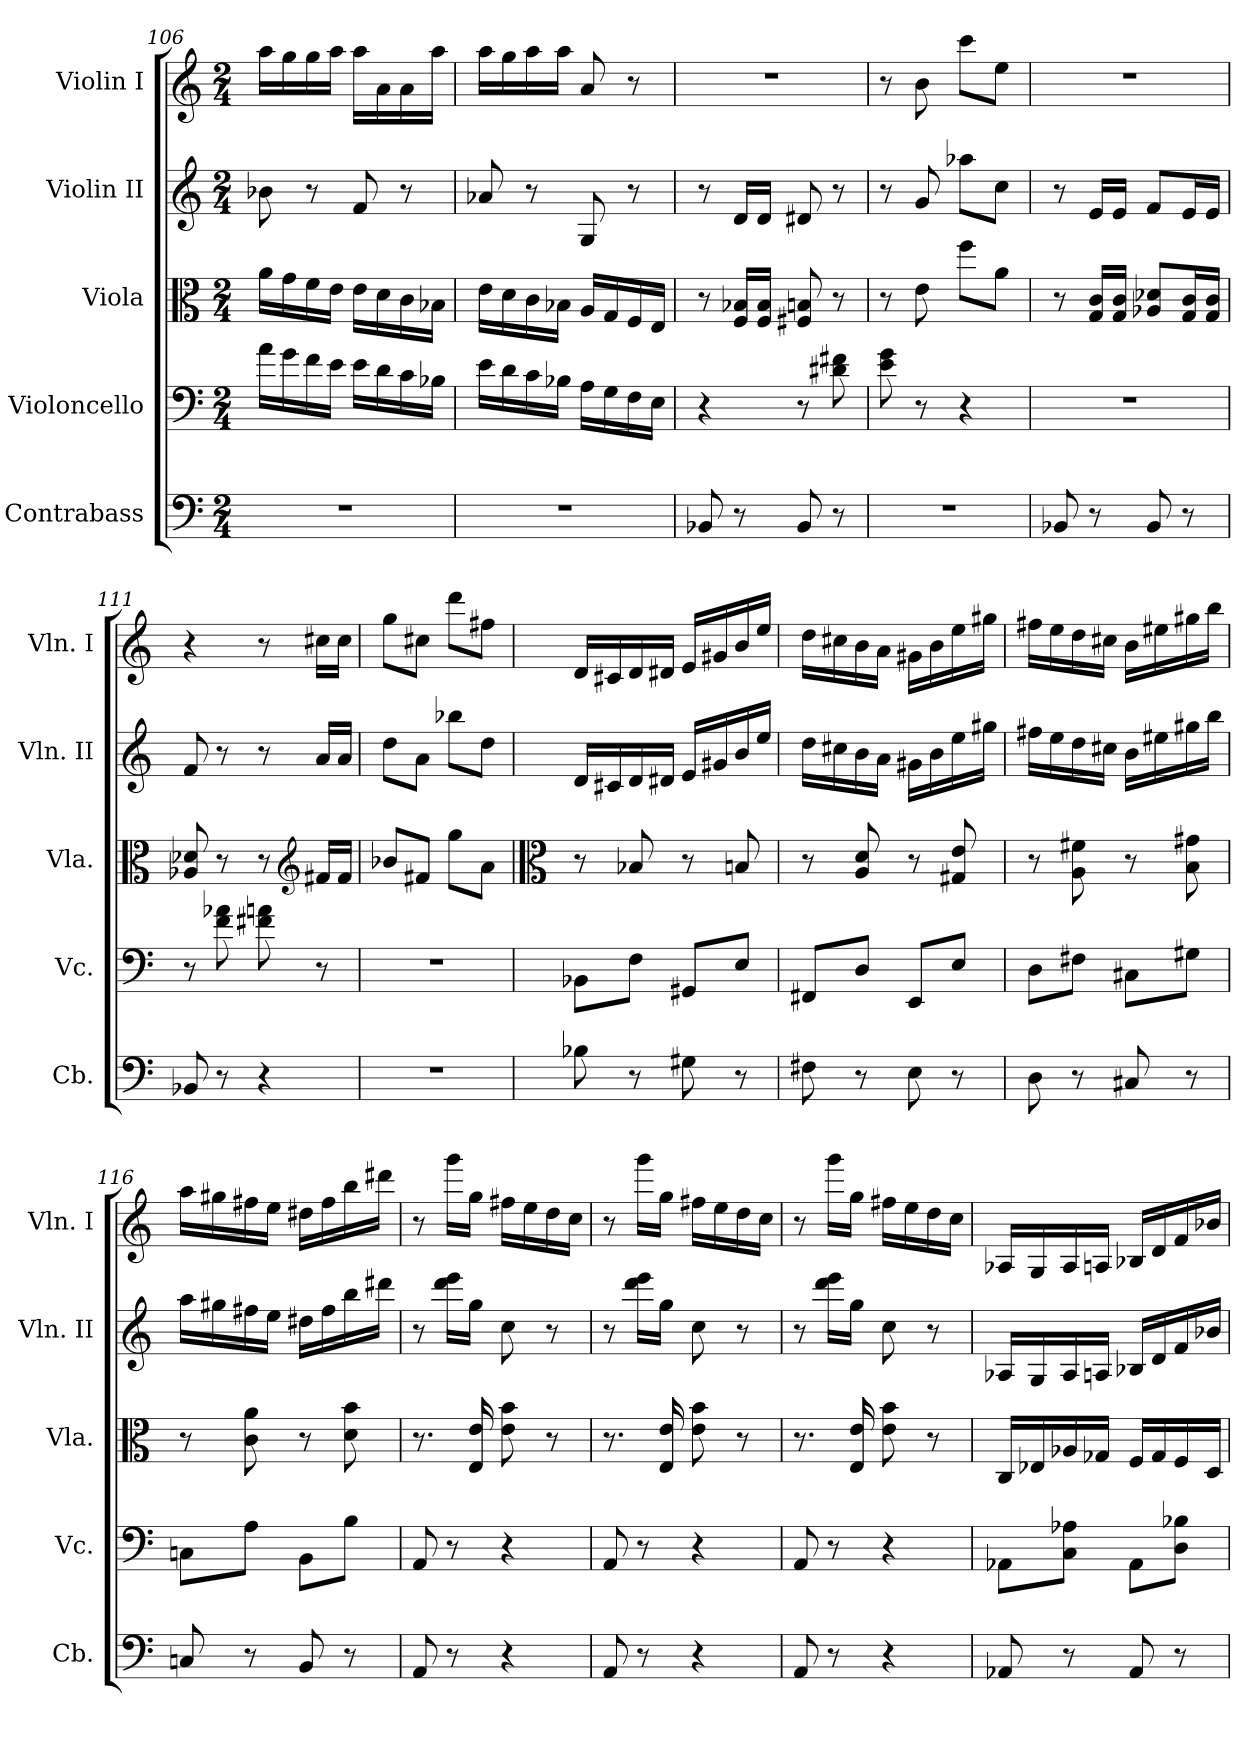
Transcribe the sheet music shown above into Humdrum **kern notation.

**kern	**kern	**kern	**kern	**kern
*part5	*part4	*part3	*part2	*part1
*staff5	*staff4	*staff3	*staff2	*staff1
*I"Contrabass	*I"Violoncello	*I"Viola	*I"Violin II	*I"Violin I
*I'Cb.	*I'Vc.	*I'Vla.	*I'Vln. II	*I'Vln. I
*clefF4	*clefF4	*clefC3	*clefG2	*clefG2
*ITrd7c12	*	*	*	*
*k[]	*k[]	*k[]	*k[]	*k[]
*M2/4	*M2/4	*M2/4	*M2/4	*M2/4
=106	=106	=106	=106	=106
2r	16a\LL	16a\LL	8b-X\	16aa\LL
.	16g\	16g\	.	16gg\
.	16f\	16f\	8r	16gg\
.	16e\JJ	16e\JJ	.	16aa\JJ
.	16e\LL	16e\LL	8f/	16aa\LL
.	16d\	16d\	.	16a\
.	16c\	16c\	8r	16a\
.	16B-X\JJ	16B-X\JJ	.	16aa\JJ
=107	=107	=107	=107	=107
2r	16e\LL	16e\LL	8a-X/	16aa\LL
.	16d\	16d\	.	16gg\
.	16c\	16c\	8r	16aa\
.	16B-X\JJ	16B-X\JJ	.	16aa\JJ
.	16A\LL	16A/LL	8G/	8a/
.	16G\	16G/	.	.
.	16F\	16F/	8r	8r
.	16E\JJ	16E/JJ	.	.
=108	=108	=108	=108	=108
8BBB-X/	4r	8r	8r	2r
8r	.	16F/ 16B-X/LL	16d/LL	.
.	.	16F/ 16B-/JJ	16d/JJ	.
8BBB-/	8r	8F#X/ 8Bn/	8d#X/	.
8r	8d#X\ 8f#X\	8r	8r	.
=109	=109	=109	=109	=109
2r	8e\ 8g\	8r	8r	8r
.	8r	8e\	8g/	8b\
.	4r	8ff\L	8aa-X\L	8ccc\L
.	.	8a\J	8cc\J	8ee\J
!!LO:LB:g=z
=110	=110	=110	=110	=110
8BBB-X/	2r	8r	8r	2r
8r	.	16G/ 16c/LL	16e/LL	.
.	.	16G/ 16c/JJ	16e/JJ	.
8BBB-/	.	8A-X/ 8d-X/L	8f/L	.
8r	.	16G/ 16c/L	16e/L	.
.	.	16G/ 16c/JJ	16e/JJ	.
=111	=111	=111	=111	=111
8BBB-X/	8r	8A-X/ 8d-X/	8f/	4r
8r	8f\ 8a-X\	8r	8r	.
4r	8f#X\ 8an\	8r	8r	8r
*	*	*clefG2	*	*
.	8r	16f#X/LL	16a/LL	16cc#X\LL
.	.	16f#/JJ	16a/JJ	16cc#\JJ
=112	=112	=112	=112	=112
2r	2r	8b-X/L	8dd\L	8gg\L
.	.	8f#X/J	8a\J	8cc#X\J
.	.	8gg\L	8bb-X\L	8ddd\L
.	.	8a\J	8dd\J	8ff#X\J
=113	=113	=113	=113	=113
*	*	*clefC3	*	*
8BB-X\	8BB-X\L	8r	16d/LL	16d/LL
.	.	.	16c#X/	16c#X/
8r	8F\J	8B-X/	16d/	16d/
.	.	.	16d#X/JJ	16d#X/JJ
8GG#X\	8GG#X/L	8r	16e/LL	16e/LL
.	.	.	16g#X/	16g#X/
8r	8E/J	8Bn/	16b/	16b/
.	.	.	16ee/JJ	16ee/JJ
!!LO:PB:g=z
=114	=114	=114	=114	=114
8FF#X\	8FF#X/L	8r	16dd\LL	16dd\LL
.	.	.	16cc#X\	16cc#X\
8r	8D/J	8A/ 8d/	16b\	16b\
.	.	.	16a\JJ	16a\JJ
8EE\	8EE/L	8r	16g#X\LL	16g#X\LL
.	.	.	16b\	16b\
8r	8E/J	8G#X/ 8e/	16ee\	16ee\
.	.	.	16gg#X\JJ	16gg#X\JJ
=115	=115	=115	=115	=115
8DD\	8D\L	8r	16ff#X\LL	16ff#X\LL
.	.	.	16ee\	16ee\
8r	8F#X\J	8A\ 8f#X\	16dd\	16dd\
.	.	.	16cc#X\JJ	16cc#X\JJ
8CC#X/	8C#X\L	8r	16b\LL	16b\LL
.	.	.	16ee#X\	16ee#X\
8r	8G#X\J	8B\ 8g#X\	16gg#X\	16gg#X\
.	.	.	16bb\JJ	16bb\JJ
=116	=116	=116	=116	=116
8CCn/	8Cn\L	8r	16aa\LL	16aa\LL
.	.	.	16gg#X\	16gg#X\
8r	8A\J	8c\ 8a\	16ff#X\	16ff#X\
.	.	.	16ee\JJ	16ee\JJ
8BBB/	8BB\L	8r	16dd#X\LL	16dd#X\LL
.	.	.	16ff#\	16ff#\
8r	8B\J	8d\ 8b\	16bb\	16bb\
.	.	.	16ddd#X\JJ	16ddd#X\JJ
=117	=117	=117	=117	=117
8AAA/	8AA/	8.r	8r	8r
8r	8r	.	16ddd\ 16eee\LL	16ggg\LL
.	.	16E/ 16e/	16gg\JJ	16gg\JJ
4r	4r	8e\ 8b\	8cc\	16ff#X\LL
.	.	.	.	16ee\
.	.	8r	8r	16dd\
.	.	.	.	16cc\JJ
!!LO:LB:g=z
=118	=118	=118	=118	=118
8AAA/	8AA/	8.r	8r	8r
8r	8r	.	16ddd\ 16eee\LL	16ggg\LL
.	.	16E/ 16e/	16gg\JJ	16gg\JJ
4r	4r	8e\ 8b\	8cc\	16ff#X\LL
.	.	.	.	16ee\
.	.	8r	8r	16dd\
.	.	.	.	16cc\JJ
=119	=119	=119	=119	=119
8AAA/	8AA/	8.r	8r	8r
8r	8r	.	16ddd\ 16eee\LL	16ggg\LL
.	.	16E/ 16e/	16gg\JJ	16gg\JJ
4r	4r	8e\ 8b\	8cc\	16ff#X\LL
.	.	.	.	16ee\
.	.	8r	8r	16dd\
.	.	.	.	16cc\JJ
=120	=120	=120	=120	=120
8AAA-X/	8AA-X\L	16C/LL	16A-X/LL	16A-X/LL
.	.	16E-X/	16G/	16G/
8r	8C\ 8A-X\J	16A-X/	16A-/	16A-/
.	.	16G-X/JJ	16An/JJ	16An/JJ
8AAA-/	8AA-\L	16F/LL	16B-X/LL	16B-X/LL
.	.	16G-/	16d/	16d/
8r	8D\ 8B-X\J	16F/	16f/	16f/
.	.	16D/JJ	16b-X/JJ	16b-X/JJ
=	=	=	=	=
*-	*-	*-	*-	*-
